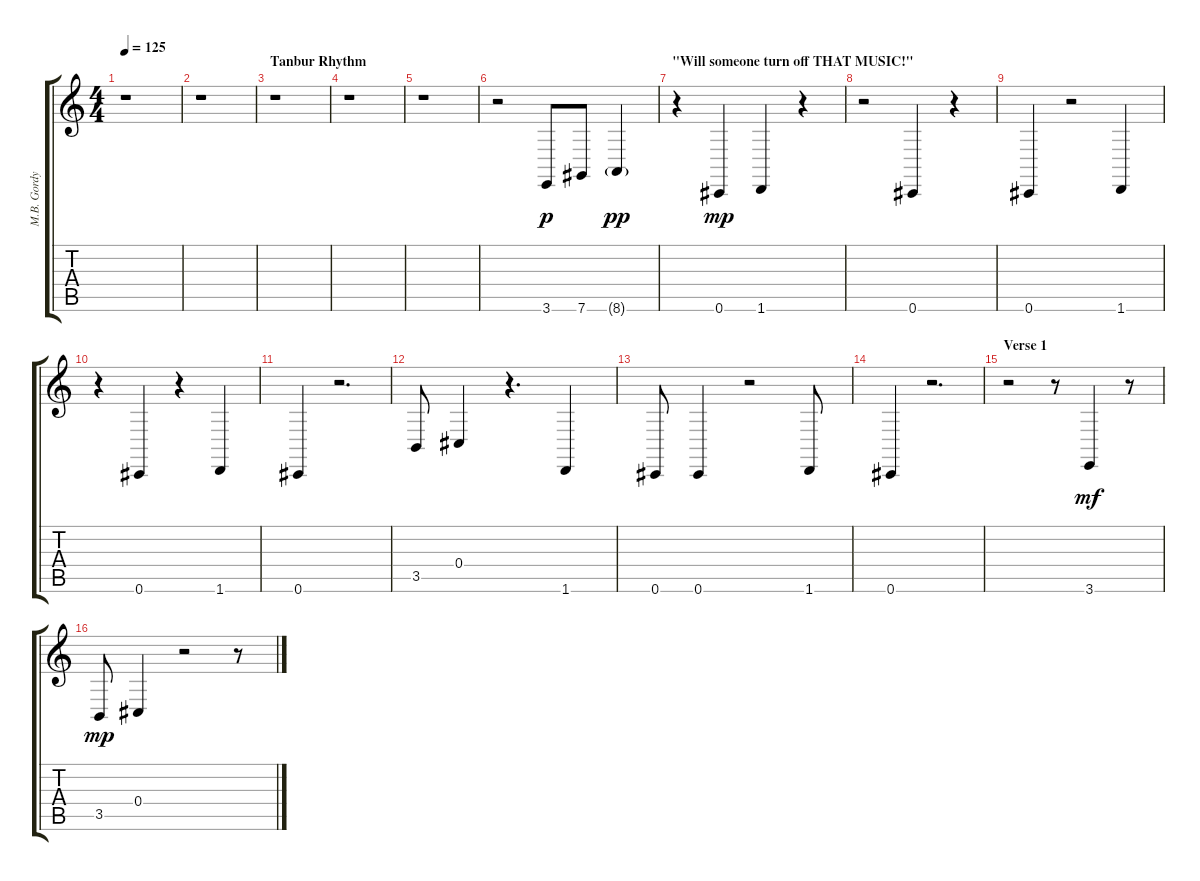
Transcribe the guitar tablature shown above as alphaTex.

\track ("M.B. Gordy [Timpani/Taiko Drums]" "M.B. Gordy") {instrument timpani}
\staff {score tabs}
\tuning (Eb4 Bb3 Gb3 Db3 Ab2 Db2) {hide}
\ts (4 4)
\tempo 125
\clef g2
\ks c
r.1{dy p instrument timpani} |
r.1 |
\section ("" "Tanbur Rhythm")
r.1 |
r.1 |
r.1 |
r.2 3.6.8 7.6.8 8.6{g}.4{dy pp} |
\section ("" "\"Will someone turn off THAT MUSIC!\"")
r.4 0.6.4{dy mp} 1.6.4 r.4 |
r.2 0.6.4 r.4 |
0.6.4 r.2 1.6.4 |
r.4 0.6.4 r.4 1.6.4 |
0.6.4 r.2{d} |
3.5.8 0.4.4 r.4{d} 1.6.4 |
0.6.8 0.6.4 r.2 1.6.8 |
0.6.4 r.2{d} |
\section ("" "Verse 1")
r.2 r.8 3.6.4{dy mf} r.8 |
3.5.8{dy mp} 0.4.4 r.2 r.8
